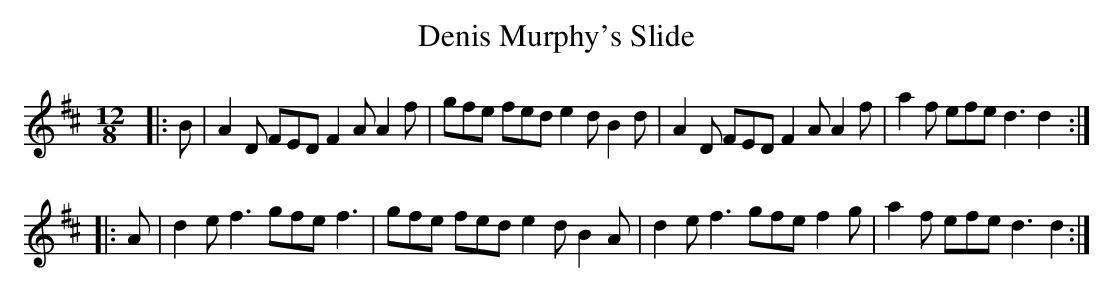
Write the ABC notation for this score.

X:1
T:Denis Murphy's Slide
M:12/8
L:1/8
K:Dmaj
|: B | A2D FED F2A A2f | gfe fed e2d B2d | A2D FED F2A A2f | a2f efe d3 d2 :|
|: A | d2e f3 gfe f3 | gfe fed e2d B2A | d2e f3 gfe f2g | a2f efe d3 d2 :|
